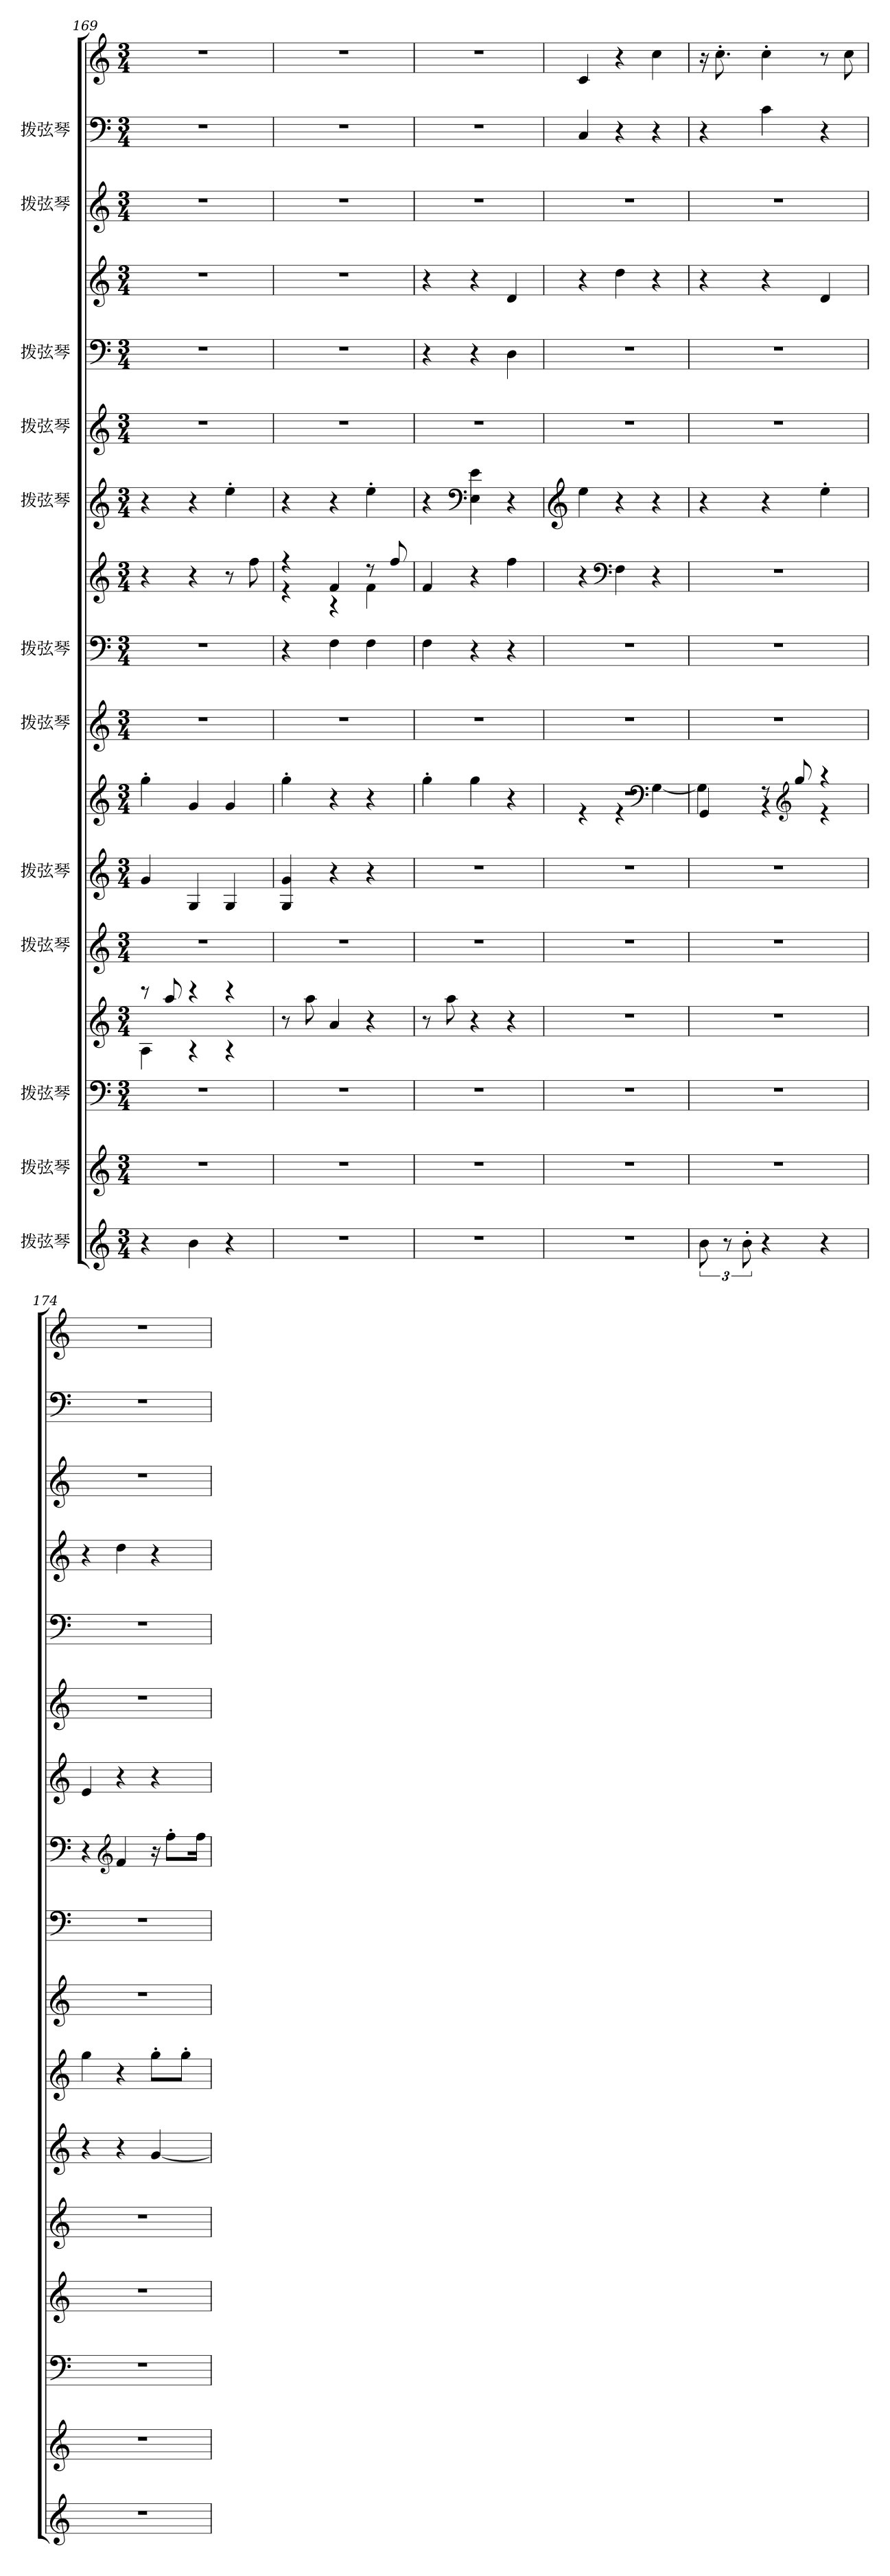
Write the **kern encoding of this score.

**kern	**kern	**kern	**kern	**kern	**kern	**kern	**kern	**kern	**kern	**kern	**kern	**kern	**kern	**kern	**kern	**kern
*part12	*part11	*part10	*part10	*part9	*part8	*part8	*part7	*part6	*part6	*part5	*part4	*part3	*part3	*part2	*part1	*part1
*staff17	*staff16	*staff15	*staff14	*staff13	*staff12	*staff11	*staff10	*staff9	*staff8	*staff7	*staff6	*staff5	*staff4	*staff3	*staff2	*staff1
*I"拨弦琴	*I"拨弦琴	*I"拨弦琴	*	*I"拨弦琴	*I"拨弦琴	*	*I"拨弦琴	*I"拨弦琴	*	*I"拨弦琴	*I"拨弦琴	*I"拨弦琴	*	*I"拨弦琴	*I"拨弦琴	*
*clefG2	*clefG2	*clefF4	*clefG2	*clefG2	*clefG2	*clefG2	*clefG2	*clefF4	*clefG2	*clefG2	*clefG2	*clefF4	*clefG2	*clefG2	*clefF4	*clefG2
*k[]	*k[]	*k[]	*k[]	*k[]	*k[]	*k[]	*k[]	*k[]	*k[]	*k[]	*k[]	*k[]	*k[]	*k[]	*k[]	*k[]
*M3/4	*M3/4	*M3/4	*M3/4	*M3/4	*M3/4	*M3/4	*M3/4	*M3/4	*M3/4	*M3/4	*M3/4	*M3/4	*M3/4	*M3/4	*M3/4	*M3/4
=169	=169	=169	=169	=169	=169	=169	=169	=169	=169	=169	=169	=169	=169	=169	=169	=169
*	*	*	*^	*	*	*	*	*	*	*	*	*	*	*	*	*
4r	2.r	2.r	8r	4A\	2.r	4g/	4gg'\	2.r	2.r	4r	4r	2.r	2.r	2.r	2.r	2.r	2.r
.	.	.	8aa/	.	.	.	.	.	.	.	.	.	.	.	.	.	.
4b\	.	.	4r	4r	.	4G/	4g/	.	.	4r	4r	.	.	.	.	.	.
4r	.	.	4r	4r	.	4G/	4g/	.	.	8r	4ee'\	.	.	.	.	.	.
.	.	.	.	.	.	.	.	.	.	8ff\	.	.	.	.	.	.	.
*	*	*	*v	*v	*	*	*	*	*	*	*	*	*	*	*	*	*
=170	=170	=170	=170	=170	=170	=170	=170	=170	=170	=170	=170	=170	=170	=170	=170	=170
*	*	*	*	*	*	*	*	*	*^	*	*	*	*	*	*	*
2.r	2.r	2.r	8r	2.r	4G/ 4g/	4gg'\	2.r	4r	4r	4r	4r	2.r	2.r	2.r	2.r	2.r	2.r
.	.	.	8aa\	.	.	.	.	.	.	.	.	.	.	.	.	.	.
.	.	.	4a/	.	4r	4r	.	4F\	4f/	4r	4r	.	.	.	.	.	.
.	.	.	4r	.	4r	4r	.	4F\	8r	4f\	4ee'\	.	.	.	.	.	.
.	.	.	.	.	.	.	.	.	8ff/	.	.	.	.	.	.	.	.
*	*	*	*	*	*	*	*	*	*v	*v	*	*	*	*	*	*	*
=171	=171	=171	=171	=171	=171	=171	=171	=171	=171	=171	=171	=171	=171	=171	=171	=171
2.r	2.r	2.r	8r	2.r	2.r	4gg'\	2.r	4F\	4f/	4r	2.r	4r	4r	2.r	2.r	2.r
.	.	.	8aa\	.	.	.	.	.	.	.	.	.	.	.	.	.
*	*	*	*	*	*	*	*	*	*	*clefF4	*	*	*	*	*	*
.	.	.	4r	.	.	4gg\	.	4r	4r	4E\ 4e\	.	4r	4r	.	.	.
.	.	.	4r	.	.	4r	.	4r	4ff\	4r	.	4D\	4d/	.	.	.
=172	=172	=172	=172	=172	=172	=172	=172	=172	=172	=172	=172	=172	=172	=172	=172	=172
*	*	*	*	*	*	*	*	*	*	*clefG2	*	*	*	*	*	*
*	*	*	*	*	*	*^	*	*	*	*	*	*	*	*	*	*
2.r	2.r	2.r	2.r	2.r	2.r	2.r	4r	2.r	2.r	4r	4ee\	2.r	2.r	4r	2.r	4C/	4c/
*	*	*	*	*	*	*	*	*	*	*clefF4	*	*	*	*	*	*	*
.	.	.	.	.	.	.	4r	.	.	4F\	4r	.	.	4dd\	.	4r	4r
*	*	*	*	*	*	*clefF4	*	*	*	*	*	*	*	*	*	*	*
.	.	.	.	.	.	.	[4G\	.	.	4r	4r	.	.	4r	.	4r	4cc\
!!LO:PB:g=z
=173	=173	=173	=173	=173	=173	=173	=173	=173	=173	=173	=173	=173	=173	=173	=173	=173	=173
12b\	2.r	2.r	2.r	2.r	2.r	4GG/	4G\]	2.r	2.r	2.r	4r	2.r	2.r	4r	2.r	4r	16r
.	.	.	.	.	.	.	.	.	.	.	.	.	.	.	.	.	8.cc'\
12r	.	.	.	.	.	.	.	.	.	.	.	.	.	.	.	.	.
12b'\	.	.	.	.	.	.	.	.	.	.	.	.	.	.	.	.	.
4r	.	.	.	.	.	8r	4r	.	.	.	4r	.	.	4r	.	4c\	4cc'\
*	*	*	*	*	*	*clefG2	*	*	*	*	*	*	*	*	*	*	*
.	.	.	.	.	.	8gg/	.	.	.	.	.	.	.	.	.	.	.
4r	.	.	.	.	.	4r	4r	.	.	.	4ee'\	.	.	4d/	.	4r	8r
.	.	.	.	.	.	.	.	.	.	.	.	.	.	.	.	.	8cc\
*	*	*	*	*	*	*v	*v	*	*	*	*	*	*	*	*	*	*
=174	=174	=174	=174	=174	=174	=174	=174	=174	=174	=174	=174	=174	=174	=174	=174	=174
2.r	2.r	2.r	2.r	2.r	4r	4gg\	2.r	2.r	4r	4e/	2.r	2.r	4r	2.r	2.r	2.r
*	*	*	*	*	*	*	*	*	*clefG2	*	*	*	*	*	*	*
.	.	.	.	.	4r	4r	.	.	4f/	4r	.	.	4dd\	.	.	.
.	.	.	.	.	[4g/	8gg'\L	.	.	16r	4r	.	.	4r	.	.	.
.	.	.	.	.	.	.	.	.	8ff'\L	.	.	.	.	.	.	.
.	.	.	.	.	.	8gg'\J	.	.	.	.	.	.	.	.	.	.
.	.	.	.	.	.	.	.	.	16ff\Jk	.	.	.	.	.	.	.
=	=	=	=	=	=	=	=	=	=	=	=	=	=	=	=	=
*-	*-	*-	*-	*-	*-	*-	*-	*-	*-	*-	*-	*-	*-	*-	*-	*-
